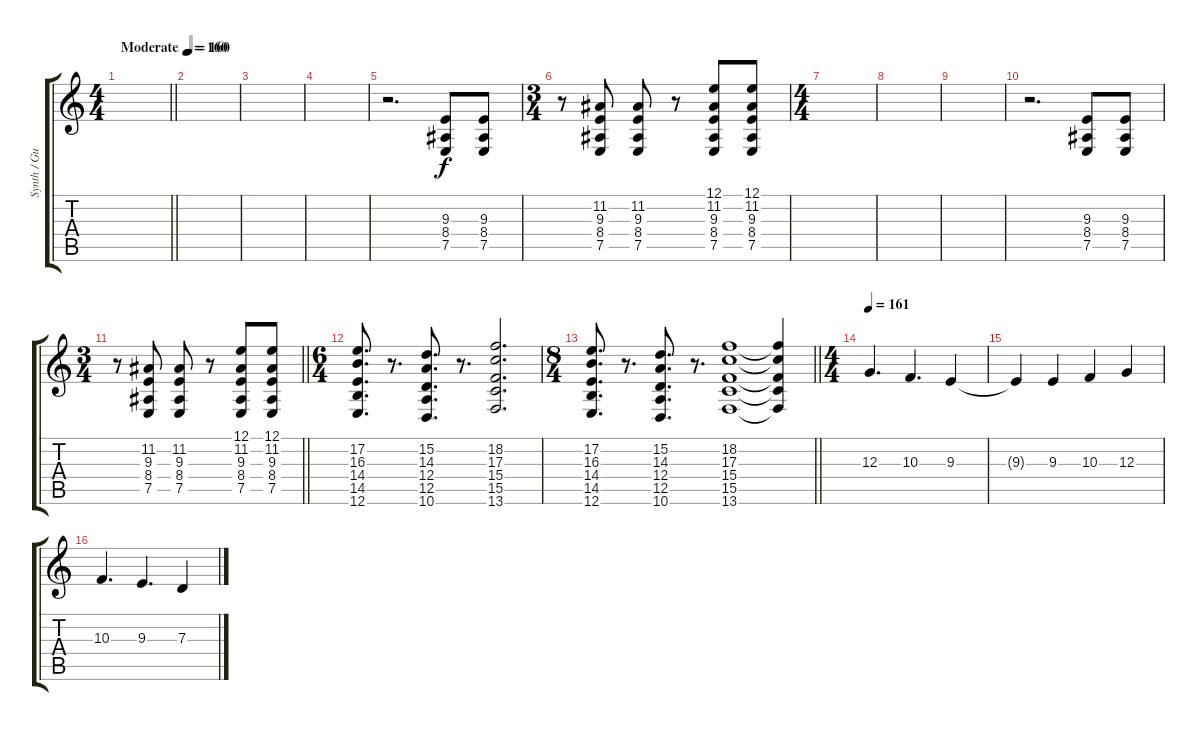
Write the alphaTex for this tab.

\track ("Synth / Guitar #3" "Synth / Gu") {instrument pad7halo}
\staff {score tabs}
\tuning (E4 B3 G3 D3 A2 E2) {hide}
\ts (4 4)
\tempo (160 "Moderate")
\clef g2
\barLineRight lightlight
\ks c
|
\section ("" "")
\tempo 160
|
|
|
r.2{d} (9.3 8.4 7.5).8 (9.3 8.4 7.5).8 |
\ts (3 4)
r.8 (11.2 9.3 8.4 7.5).8 (11.2 9.3 8.4 7.5).8 r.8 (12.1 11.2 9.3 8.4 7.5).8 (12.1 11.2 9.3 8.4 7.5).8 |
\ts (4 4)
|
|
|
r.2{d} (9.3 8.4 7.5).8 (9.3 8.4 7.5).8 |
\ts (3 4)
\barLineRight lightlight
r.8 (11.2 9.3 8.4 7.5).8 (11.2 9.3 8.4 7.5).8 r.8 (12.1 11.2 9.3 8.4 7.5).8 (12.1 11.2 9.3 8.4 7.5).8 |
\ts (6 4)
\section ("" "")
(17.2 16.3 14.4 14.5 12.6).8{d} r.8{d} (15.2 14.3 12.4 12.5 10.6).8{d} r.8{d} (18.2 17.3 15.4 15.5 13.6).2{d} |
\ts (8 4)
\barLineRight lightlight
(17.2 16.3 14.4 14.5 12.6).8{d} r.8{d} (15.2 14.3 12.4 12.5 10.6).8{d} r.8{d} (18.2 17.3 15.4 15.5 13.6).1 (18.2{t} 17.3{t} 15.4{t} 15.5{t} 13.6{t}).4 |
\ts (4 4)
\section ("" "")
\tempo 161
12.3.4{d} 10.3.4{d} 9.3.4 |
9.3{t}.4 9.3.4 10.3.4 12.3.4 |
10.3.4{d} 9.3.4{d} 7.3.4
